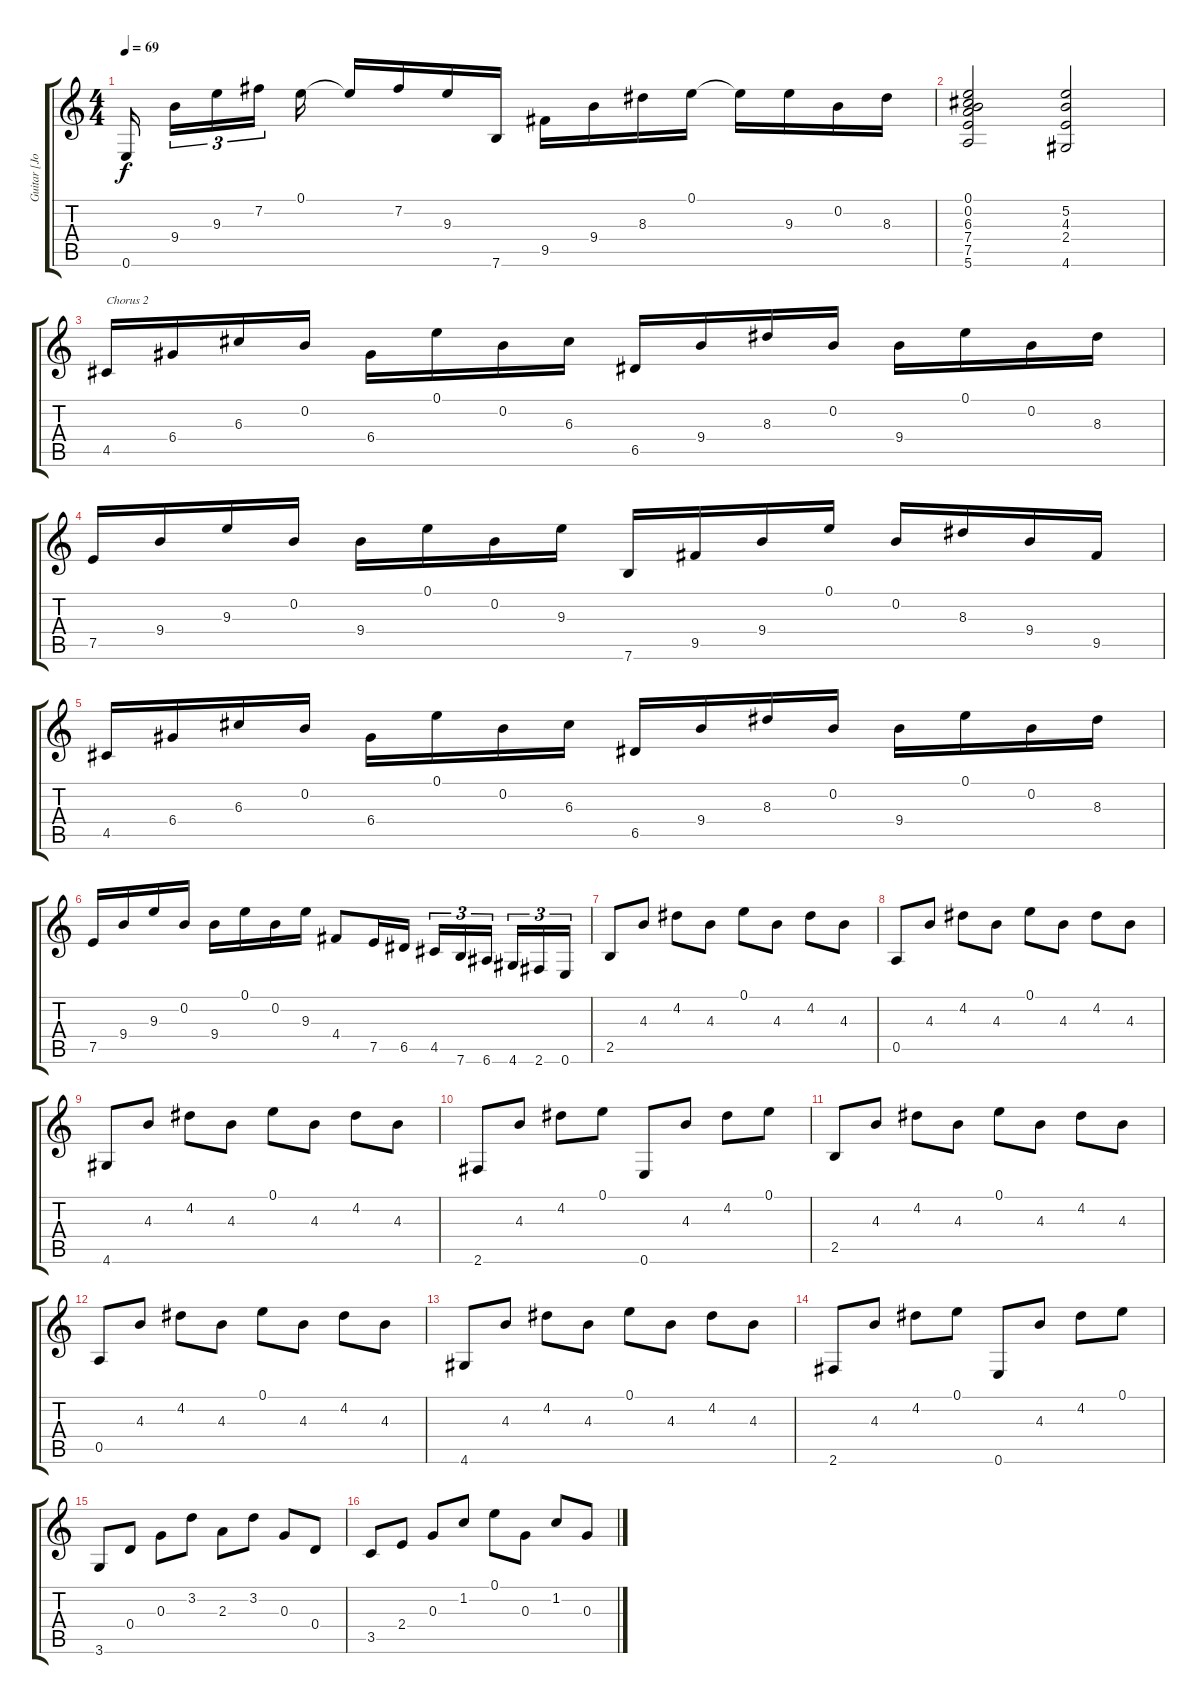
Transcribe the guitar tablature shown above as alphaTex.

\track ("Guitar [John Petrucci]" "Guitar [Jo") {instrument distortionguitar}
\staff {score tabs}
\tuning (E4 B3 G3 D3 A2 E2) {hide}
\ts (4 4)
\tempo 69
\clef g2
\ks c
0.6.16{dy f} 9.4.16{tu (3 2)} 9.3.16{tu (3 2)} 7.2.16{tu (3 2)} 0.1.16 0.1{t}.16 7.2.16 9.3.16 7.6.16 9.5.16 9.4.16 8.3.16 0.1.16 0.1{t}.16 9.3.16 0.2.16 8.3.16 |
(0.1 0.2 6.3 7.4 7.5 5.6).2 (5.2 4.3 2.4 4.6).2 |
4.5.16{txt "Chorus 2"} 6.4.16 6.3.16 0.2.16 6.4.16 0.1.16 0.2.16 6.3.16 6.5.16 9.4.16 8.3.16 0.2.16 9.4.16 0.1.16 0.2.16 8.3.16 |
7.5.16 9.4.16 9.3.16 0.2.16 9.4.16 0.1.16 0.2.16 9.3.16 7.6.16 9.5.16 9.4.16 0.1.16 0.2.16 8.3.16 9.4.16 9.5.16 |
4.5.16 6.4.16 6.3.16 0.2.16 6.4.16 0.1.16 0.2.16 6.3.16 6.5.16 9.4.16 8.3.16 0.2.16 9.4.16 0.1.16 0.2.16 8.3.16 |
7.5.16 9.4.16 9.3.16 0.2.16 9.4.16 0.1.16 0.2.16 9.3.16 4.4.8 7.5.16 6.5.16 4.5.16{tu (3 2)} 7.6.16{tu (3 2)} 6.6.16{tu (3 2)} 4.6.16{tu (3 2)} 2.6.16{tu (3 2)} 0.6.16{tu (3 2)} |
2.5.8 4.3.8 4.2.8 4.3.8 0.1.8 4.3.8 4.2.8 4.3.8 |
0.5.8 4.3.8 4.2.8 4.3.8 0.1.8 4.3.8 4.2.8 4.3.8 |
4.6.8 4.3.8 4.2.8 4.3.8 0.1.8 4.3.8 4.2.8 4.3.8 |
2.6.8 4.3.8 4.2.8 0.1.8 0.6.8 4.3.8 4.2.8 0.1.8 |
2.5.8 4.3.8 4.2.8 4.3.8 0.1.8 4.3.8 4.2.8 4.3.8 |
0.5.8 4.3.8 4.2.8 4.3.8 0.1.8 4.3.8 4.2.8 4.3.8 |
4.6.8 4.3.8 4.2.8 4.3.8 0.1.8 4.3.8 4.2.8 4.3.8 |
2.6.8 4.3.8 4.2.8 0.1.8 0.6.8 4.3.8 4.2.8 0.1.8 |
3.6.8 0.4.8 0.3.8 3.2.8 2.3.8 3.2.8 0.3.8 0.4.8 |
3.5.8 2.4.8 0.3.8 1.2.8 0.1.8 0.3.8 1.2.8 0.3.8
